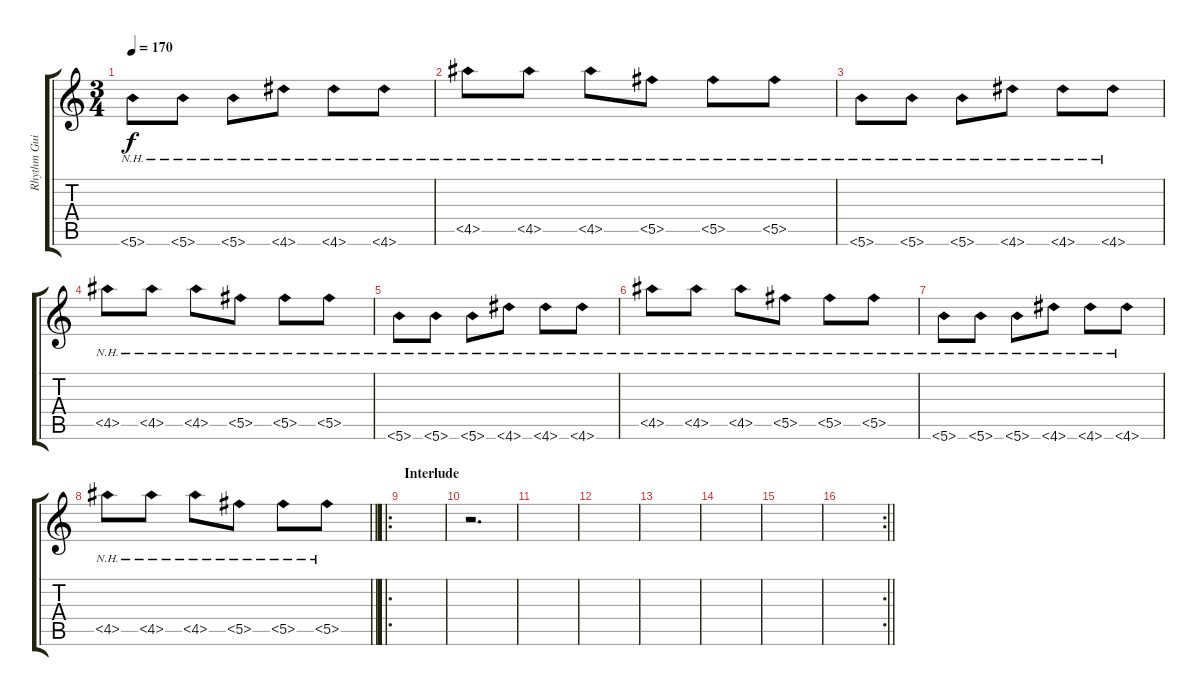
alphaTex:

\track ("Rhythm Guitar" "Rhythm Gui") {instrument distortionguitar}
\staff {score tabs}
\tuning (Db4 Ab3 E3 B2 Gb2 B1) {hide}
\ts (3 4)
\tempo 170
\clef g2
\ks c
5.6{nh}.8{dy f} 5.6{nh}.8 5.6{nh}.8 4.6{nh}.8 4.6{nh}.8 4.6{nh}.8 |
4.5{nh}.8 4.5{nh}.8 4.5{nh}.8 5.5{nh}.8 5.5{nh}.8 5.5{nh}.8 |
5.6{nh}.8 5.6{nh}.8 5.6{nh}.8 4.6{nh}.8 4.6{nh}.8 4.6{nh}.8 |
4.5{nh}.8 4.5{nh}.8 4.5{nh}.8 5.5{nh}.8 5.5{nh}.8 5.5{nh}.8 |
5.6{nh}.8 5.6{nh}.8 5.6{nh}.8 4.6{nh}.8 4.6{nh}.8 4.6{nh}.8 |
4.5{nh}.8 4.5{nh}.8 4.5{nh}.8 5.5{nh}.8 5.5{nh}.8 5.5{nh}.8 |
5.6{nh}.8 5.6{nh}.8 5.6{nh}.8 4.6{nh}.8 4.6{nh}.8 4.6{nh}.8 |
\barLineRight lightlight
4.5{nh}.8 4.5{nh}.8 4.5{nh}.8 5.5{nh}.8 5.5{nh}.8 5.5{nh}.8 |
\ro
\section ("" "Interlude")
|
r.2{d volume 13 instrument distortionguitar} |
|
|
|
|
|
\rc 2
\barLineRight lightlight
